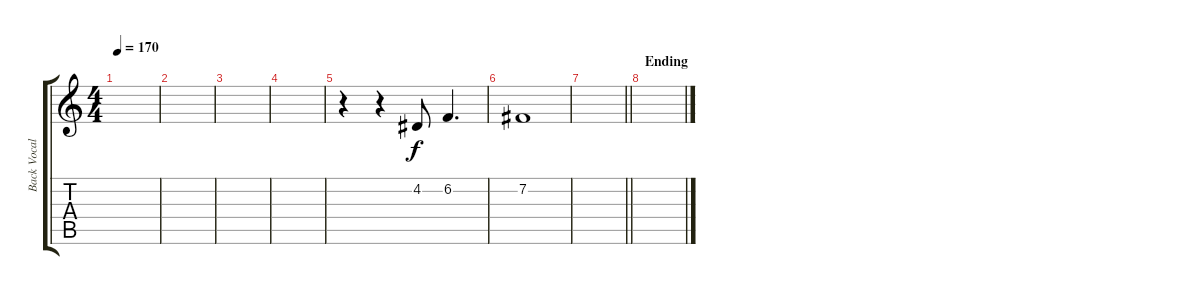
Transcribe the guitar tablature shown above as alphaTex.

\track ("Back Vocals" "Back Vocal") {instrument flute}
\staff {score tabs}
\tuning (E4 B3 G3 D3 A2 E2) {hide}
\ts (4 4)
\tempo 170
\clef g2
\ks c
|
|
|
|
r.4 r.4 4.2.8 6.2.4{d} |
7.2.1 |
\barLineRight lightlight
|
\section ("" "Ending")
